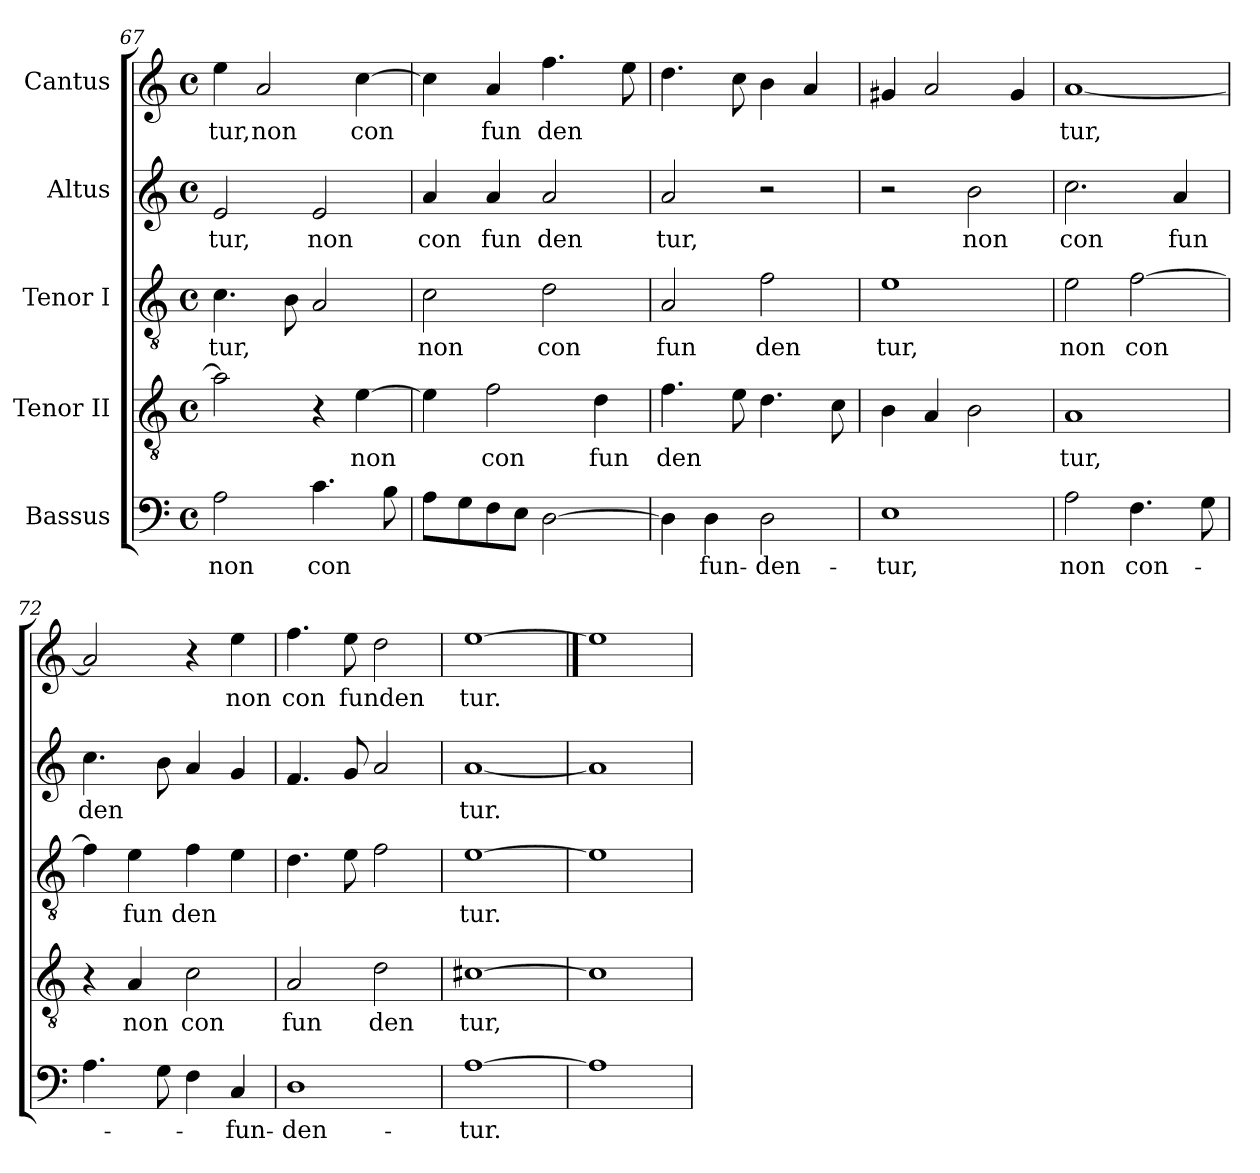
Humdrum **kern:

**kern	**text	**kern	**text	**kern	**text	**kern	**text	**kern	**text
*part5	*part5	*part4	*part4	*part3	*part3	*part2	*part2	*part1	*part1
*staff5	*staff5	*staff4	*staff4	*staff3	*staff3	*staff2	*staff2	*staff1	*staff1
*I"Bassus	*	*I"Tenor II	*	*I"Tenor I	*	*I"Altus	*	*I"Cantus	*
*clefF4	*	*clefGv2	*	*clefGv2	*	*clefG2	*	*clefG2	*
*M4/4	*	*M4/4	*	*M4/4	*	*M4/4	*	*M4/4	*
*met(c)	*	*met(c)	*	*met(c)	*	*met(c)	*	*met(c)	*
=67	=67	=67	=67	=67	=67	=67	=67	=67	=67
!	!LO:LY:b:cj	!	!	!	!LO:LY:b	!	!LO:LY:b:cj	!	!LO:LY:b:cj
2A\	non	2a\]	.	4.c\	tur,	2e/	-tur,	4ee\	tur,
!	!	!	!	!	!	!	!	!	!LO:LY:b:cj
.	.	.	.	.	.	.	.	2a/	non
.	.	.	.	8B\	.	.	.	.	.
!	!LO:LY:b	!	!	!	!	!	!LO:LY:b:cj	!	!
4.c\	con	4r	.	2A/	.	2e/	non	.	.
!	!	!	!LO:LY:b	!	!	!	!	!	!LO:LY:b
.	.	[>4e\	non	.	.	.	.	[<4cc\	con
8B\	.	.	.	.	.	.	.	.	.
!!LO:LB:g=z
=68	=68	=68	=68	=68	=68	=68	=68	=68	=68
!	!	!	!	!	!LO:LY:b:cj	!	!LO:LY:b:cj	!	!
*	*	*	*	*	*	*	*	*^	*
8A\L	.	4e\]	.	2c\	non	4a/	con	4cc\]	32ryy	.
.	.	.	.	.	.	.	.	.	2ryy	.
8G\	.	.	.	.	.	.	.	.	.	.
!	!	!	!LO:LY:b:cj	!	!	!	!LO:LY:b:cj	!	!	!LO:LY:b:cj
8F\	.	2f\	con	.	.	4a/	fun	4a/	.	fun
8E\J	.	.	.	.	.	.	.	.	.	.
!	!	!	!	!	!LO:LY:b:cj	!	!LO:LY:b:cj	!	!	!LO:LY:b
[>2D\	.	.	.	2d\	con	2a/	den	4.ff\	.	den
.	.	.	.	.	.	.	.	.	4...ryy	.
!	!	!	!LO:LY:b:cj	!	!	!	!	!	!	!
.	.	4d\	fun	.	.	.	.	.	.	.
.	.	.	.	.	.	.	.	8ee\	.	.
=69	=69	=69	=69	=69	=69	=69	=69	=69	=69	=69
!	!	!	!LO:LY:b	!	!LO:LY:b:cj	!	!LO:LY:b:cj	!	!	!
*	*	*	*	*	*	*	*	*v	*v	*
4D\]	.	4.f\	den	2A/	fun	2a/	tur,	4.dd\	.
!	!LO:LY:b:cj	!	!	!	!	!	!	!	!
4D\	fun-	.	.	.	.	.	.	.	.
.	.	8e\	.	.	.	.	.	8cc\	.
!	!LO:LY:b:cj	!	!	!	!LO:LY:b:cj	!	!	!	!
2D\	-den-	4.d\	.	2f\	den	2r	.	4b\	.
.	.	.	.	.	.	.	.	4a/	.
.	.	8c\	.	.	.	.	.	.	.
=70	=70	=70	=70	=70	=70	=70	=70	=70	=70
!	!LO:LY:b:cj	!	!	!	!LO:LY:b:cj	!	!	!	!
1E	-tur,	4B\	.	1e	tur,	2r	.	4g#X/	.
.	.	4A/	.	.	.	.	.	2a/	.
!	!	!	!	!	!	!	!LO:LY:b:cj	!	!
.	.	2B\	.	.	.	2b\	non	.	.
.	.	.	.	.	.	.	.	4g#/	.
=71	=71	=71	=71	=71	=71	=71	=71	=71	=71
!	!LO:LY:b:cj	!	!LO:LY:b:cj	!	!LO:LY:b:cj	!	!LO:LY:b:cj	!	!LO:LY:b:cj
2A\	non	1A	tur,	2e\	non	2.cc\	con	[<1a	tur,
!	!LO:LY:b	!	!	!	!LO:LY:b	!	!	!	!
4.F\	con-	.	.	[>2f\	con	.	.	.	.
!	!	!	!	!	!	!	!LO:LY:b:cj	!	!
.	.	.	.	.	.	4a/	fun	.	.
8G\	.	.	.	.	.	.	.	.	.
=72	=72	=72	=72	=72	=72	=72	=72	=72	=72
!	!	!	!	!	!	!	!LO:LY:b	!	!
4.A\	.	4r	.	4f\]	.	4.cc\	den	2a/]	.
!	!	!	!LO:LY:b:cj	!	!LO:LY:b:cj	!	!	!	!
.	.	4A/	non	4e\	fun	.	.	.	.
8G\	.	.	.	.	.	8b\	.	.	.
!	!	!	!LO:LY:b:cj	!	!LO:LY:b	!	!	!	!
4F\	.	2c\	con	4f\	den	4a/	.	4r	.
!	!LO:LY:b:cj	!	!	!	!	!	!	!	!LO:LY:b:cj
4C/	-fun-	.	.	4e\	.	4g/	.	4ee\	non
=73	=73	=73	=73	=73	=73	=73	=73	=73	=73
!	!LO:LY:b:cj	!	!LO:LY:b:cj	!	!	!	!	!	!LO:LY:b:cj
1D	-den-	2A/	fun	4.d\	.	4.f/	.	4.ff\	con
!	!	!	!	!	!	!	!	!	!LO:LY:b
.	.	.	.	8e\	.	8g/	.	8ee\	funden
!	!	!	!LO:LY:b:cj	!	!	!	!	!	!
.	.	2d\	den	2f\	.	2a/	.	2dd\	.
=74	=74	=74	=74	=74	=74	=74	=74	=74	=74
!	!LO:LY:b:cj	!	!LO:LY:b:cj	!	!LO:LY:b:cj	!	!LO:LY:b:cj	!	!LO:LY:b:cj
[1A	-tur.	[1c#X	tur,	[1e	tur.	[1a	tur.	[1ee	tur.
=75	==75	=75	==75	=75	==75	=75	==75	==75	==75
1A]	.	1c#]	.	1e]	.	1a]	.	1ee]	.
=	=	=	=	=	=	=	=	=	=
*-	*-	*-	*-	*-	*-	*-	*-	*-	*-
